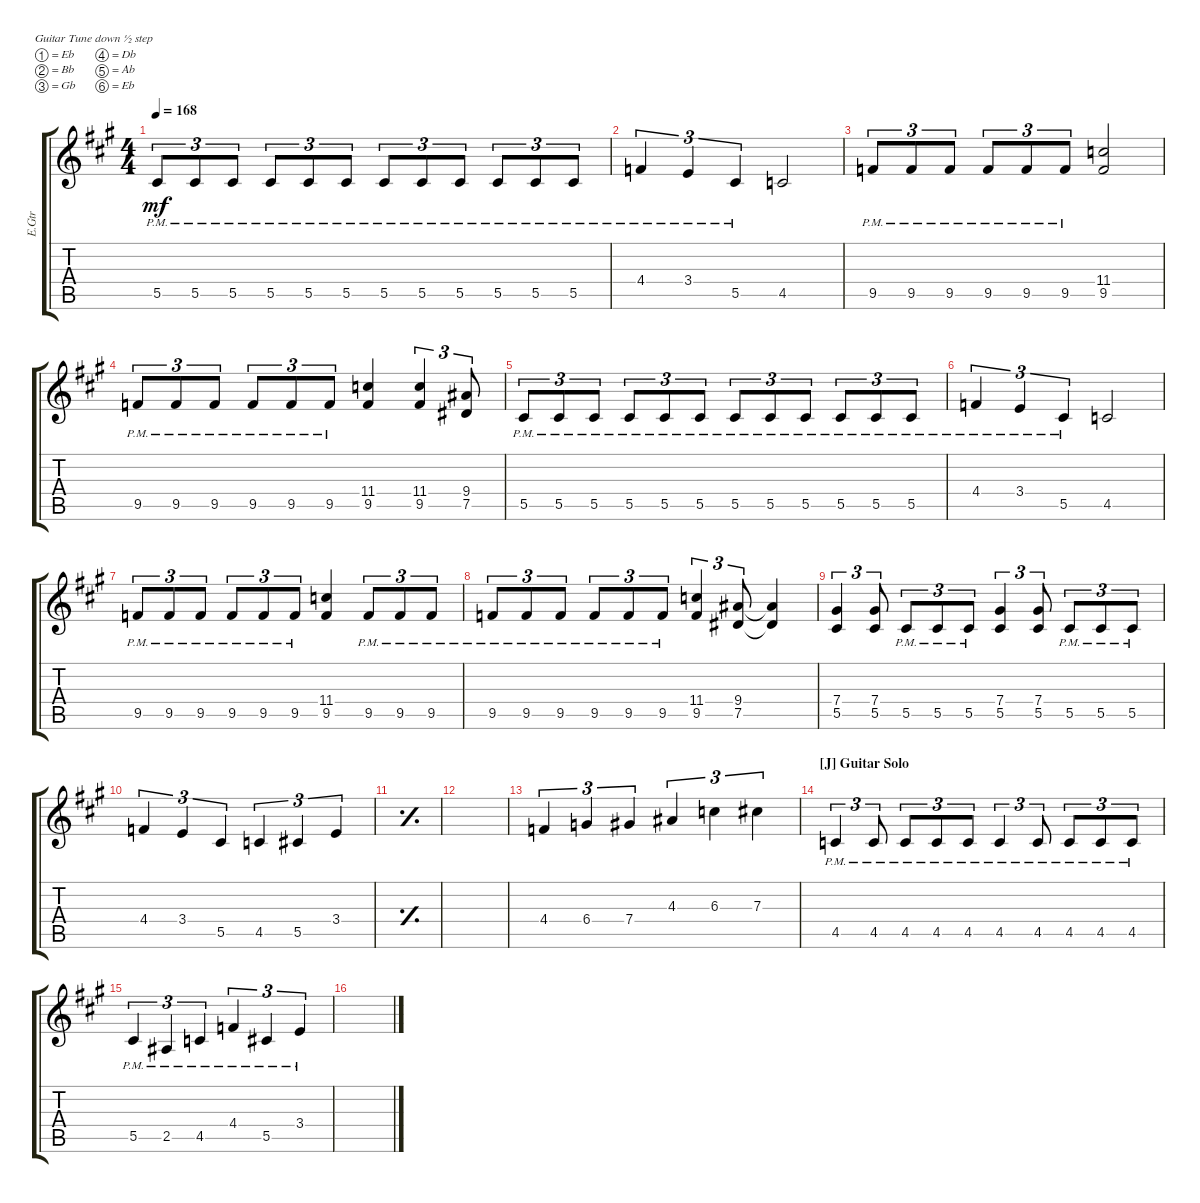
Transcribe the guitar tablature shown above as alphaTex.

\defaultSystemsLayout 4
\bracketExtendMode groupsimilarinstruments
\otherSystemsTrackNameOrientation horizontal
\track ("E.Guitar II" "E.Gtr") {instrument acousticgrandpiano}
\staff {score tabs}
\tuning (Eb4 Bb3 Gb3 Db3 Ab2 Eb2)
\displaytranspose 12
\ts (4 4)
\tempo 168
\clef g2
\ks a
5.5{pm acc forcenatural}.8{tu (3 2) dy mf beam Up} 5.5{pm acc forcenatural}.8{tu (3 2) beam Up} 5.5{pm acc forcenatural}.8{tu (3 2) beam Up} 5.5{pm acc forcenatural}.8{tu (3 2) beam Up} 5.5{pm acc forcenatural}.8{tu (3 2) beam Up} 5.5{pm acc forcenatural}.8{tu (3 2) beam Up} 5.5{pm acc forcenatural}.8{tu (3 2) beam Up} 5.5{pm acc forcenatural}.8{tu (3 2) beam Up} 5.5{pm acc forcenatural}.8{tu (3 2) beam Up} 5.5{pm acc forcenatural}.8{tu (3 2) beam Up} 5.5{pm acc forcenatural}.8{tu (3 2) beam Up} 5.5{pm acc forcenatural}.8{tu (3 2) beam Up} |
4.4{pm acc b}.4{tu (3 2) beam Up} 3.4{pm acc forcenatural}.4{tu (3 2) beam Up} 5.5{pm acc forcenatural}.4{tu (3 2) beam Up} 4.5{acc b}.2{beam Up} |
9.5{pm acc b}.8{tu (3 2) beam Up} 9.5{pm acc b}.8{tu (3 2) beam Up} 9.5{pm acc b}.8{tu (3 2) beam Up} 9.5{pm acc b}.8{tu (3 2) beam Up} 9.5{pm acc b}.8{tu (3 2) beam Up} 9.5{pm acc b}.8{tu (3 2) beam Up} (9.5{acc b} 11.4{acc b}).2{beam Up} |
9.5{pm acc b}.8{tu (3 2) beam Up} 9.5{pm acc b}.8{tu (3 2) beam Up} 9.5{pm acc b}.8{tu (3 2) beam Up} 9.5{pm acc b}.8{tu (3 2) beam Up} 9.5{pm acc b}.8{tu (3 2) beam Up} 9.5{pm acc b}.8{tu (3 2) beam Up} (9.5{acc b} 11.4{acc b}).4{beam Up} (9.5{acc b} 11.4{acc b}).4{tu (3 2) beam Up} (7.5{acc forcenatural} 9.4{acc forcenatural}).8{tu (3 2) beam Up} |
5.5{pm acc forcenatural}.8{tu (3 2) beam Up} 5.5{pm acc forcenatural}.8{tu (3 2) beam Up} 5.5{pm acc forcenatural}.8{tu (3 2) beam Up} 5.5{pm acc forcenatural}.8{tu (3 2) beam Up} 5.5{pm acc forcenatural}.8{tu (3 2) beam Up} 5.5{pm acc forcenatural}.8{tu (3 2) beam Up} 5.5{pm acc forcenatural}.8{tu (3 2) beam Up} 5.5{pm acc forcenatural}.8{tu (3 2) beam Up} 5.5{pm acc forcenatural}.8{tu (3 2) beam Up} 5.5{pm acc forcenatural}.8{tu (3 2) beam Up} 5.5{pm acc forcenatural}.8{tu (3 2) beam Up} 5.5{pm acc forcenatural}.8{tu (3 2) beam Up} |
4.4{pm acc b}.4{tu (3 2) beam Up} 3.4{pm acc forcenatural}.4{tu (3 2) beam Up} 5.5{pm acc forcenatural}.4{tu (3 2) beam Up} 4.5{acc b}.2{beam Up} |
9.5{pm acc b}.8{tu (3 2) beam Up} 9.5{pm acc b}.8{tu (3 2) beam Up} 9.5{pm acc b}.8{tu (3 2) beam Up} 9.5{pm acc b}.8{tu (3 2) beam Up} 9.5{pm acc b}.8{tu (3 2) beam Up} 9.5{pm acc b}.8{tu (3 2) beam Up} (9.5{acc b} 11.4{acc b}).4{beam Up} 9.5{pm acc b}.8{tu (3 2) beam Up} 9.5{pm acc b}.8{tu (3 2) beam Up} 9.5{pm acc b}.8{tu (3 2) beam Up} |
9.5{pm acc b}.8{tu (3 2) beam Up} 9.5{pm acc b}.8{tu (3 2) beam Up} 9.5{pm acc b}.8{tu (3 2) beam Up} 9.5{pm acc b}.8{tu (3 2) beam Up} 9.5{pm acc b}.8{tu (3 2) beam Up} 9.5{pm acc b}.8{tu (3 2) beam Up} (9.5{acc b} 11.4{acc b}).4{tu (3 2) beam Up} (7.5{acc forcenatural} 9.4{acc forcenatural}).8{tu (3 2) beam Up} (7.5{t acc forcenatural} 9.4{t acc forcenatural}).4{beam Up} |
(5.5{acc forcenatural} 7.4{acc forcenatural}).4{tu (3 2) beam Up} (5.5{acc forcenatural} 7.4{acc forcenatural}).8{tu (3 2) beam Up} 5.5{pm acc forcenatural}.8{tu (3 2) beam Up} 5.5{pm acc forcenatural}.8{tu (3 2) beam Up} 5.5{pm acc forcenatural}.8{tu (3 2) beam Up} (5.5{acc forcenatural} 7.4{acc forcenatural}).4{tu (3 2) beam Up} (5.5{acc forcenatural} 7.4{acc forcenatural}).8{tu (3 2) beam Up} 5.5{pm acc forcenatural}.8{tu (3 2) beam Up} 5.5{pm acc forcenatural}.8{tu (3 2) beam Up} 5.5{pm acc forcenatural}.8{tu (3 2) beam Up} |
4.4{acc b}.4{tu (3 2) beam Up} 3.4{acc forcenatural}.4{tu (3 2) beam Up} 5.5{acc forcenatural}.4{tu (3 2) beam Up} 4.5{acc b}.4{tu (3 2) beam Up} 5.5{acc forcenatural}.4{tu (3 2) beam Up} 3.4{acc forcenatural}.4{tu (3 2) beam Up} |
\simile simple
|
|
\simile none
4.4{acc b}.4{tu (3 2) beam Up} 6.4{acc b}.4{tu (3 2) beam Up} 7.4{acc forcenatural}.4{tu (3 2) beam Up} 4.3{acc forcenatural}.4{tu (3 2) beam Up} 6.3{acc b}.4{tu (3 2) beam Down} 7.3{acc forcenatural}.4{tu (3 2) beam Down} |
\section ("J" "Guitar Solo")
4.5{pm acc b}.4{tu (3 2) beam Up} 4.5{pm acc b}.8{tu (3 2) beam Up} 4.5{pm acc b}.8{tu (3 2) beam Up} 4.5{pm acc b}.8{tu (3 2) beam Up} 4.5{pm acc b}.8{tu (3 2) beam Up} 4.5{pm acc b}.4{tu (3 2) beam Up} 4.5{pm acc b}.8{tu (3 2) beam Up} 4.5{pm acc b}.8{tu (3 2) beam Up} 4.5{pm acc b}.8{tu (3 2) beam Up} 4.5{pm acc b}.8{tu (3 2) beam Up} |
5.5{pm acc forcenatural}.4{tu (3 2) beam Up} 2.5{pm acc forcenatural}.4{tu (3 2) beam Up} 4.5{pm acc b}.4{tu (3 2) beam Up} 4.4{pm acc b}.4{tu (3 2) beam Up} 5.5{pm acc forcenatural}.4{tu (3 2) beam Up} 3.4{pm acc forcenatural}.4{tu (3 2) beam Up} |
\simile firstofdouble
